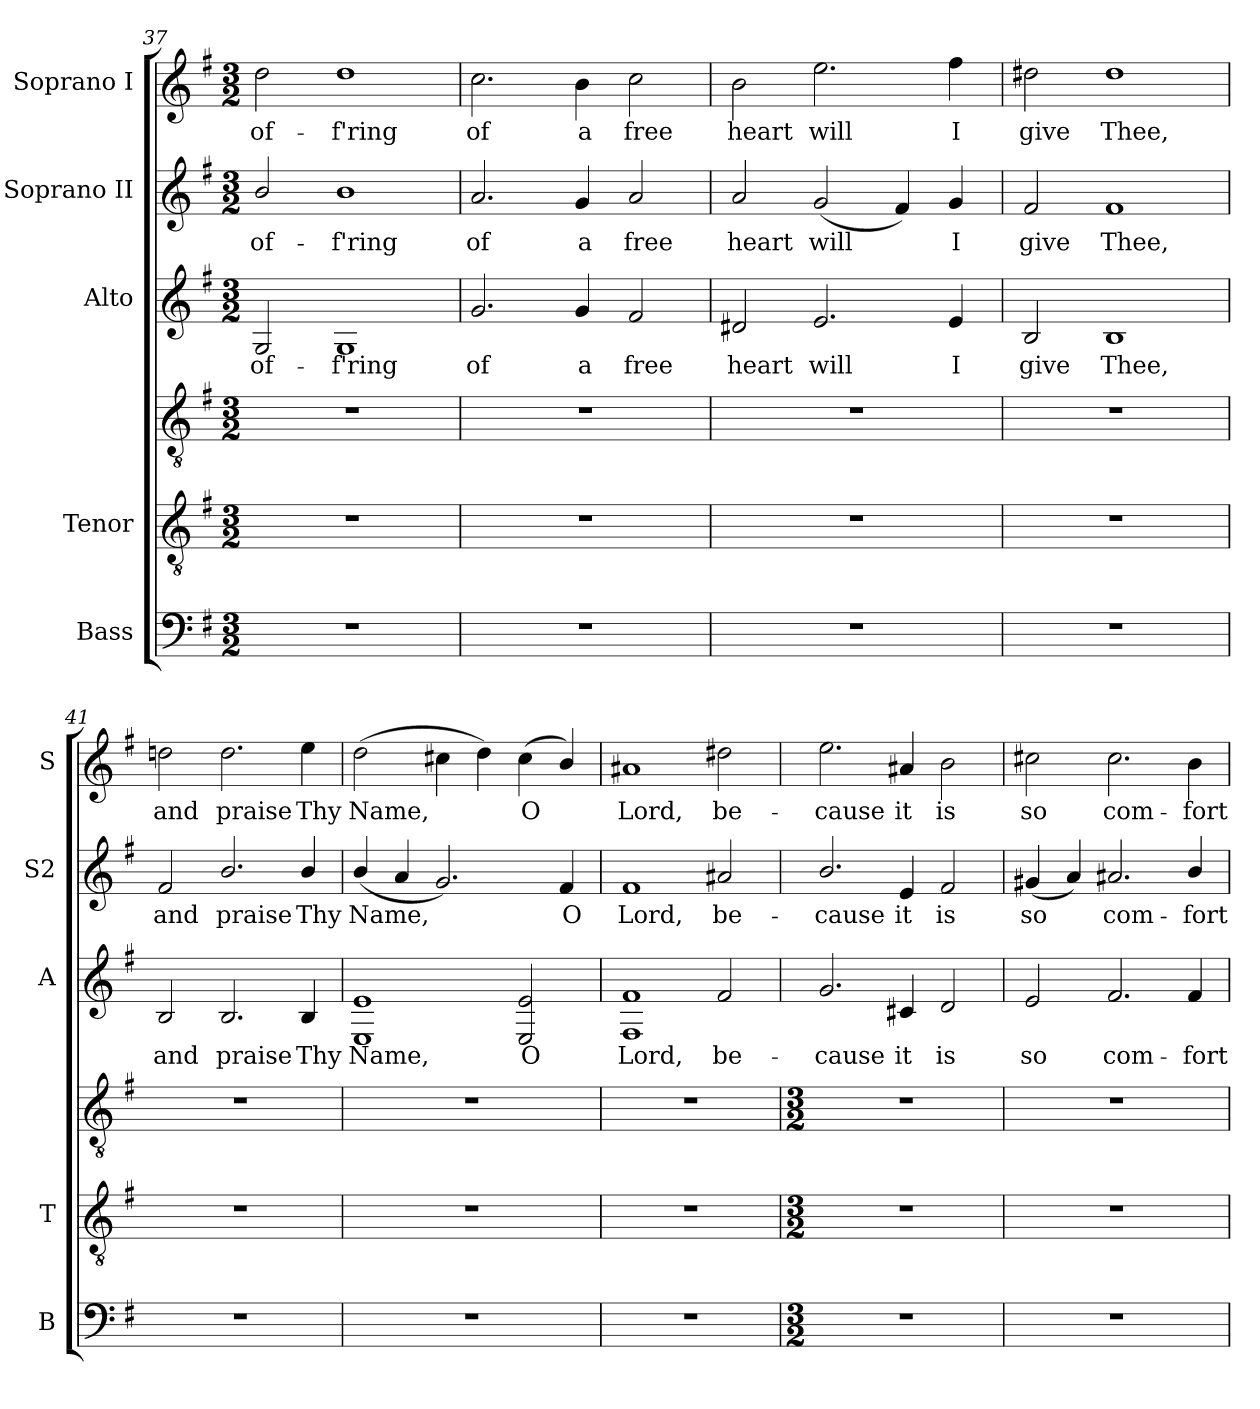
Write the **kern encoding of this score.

**kern	**kern	**kern	**kern	**text	**kern	**text	**kern	**text
*part5	*part4	*part4	*part3	*part3	*part2	*part2	*part1	*part1
*staff6	*staff5	*staff4	*staff3	*staff3	*staff2	*staff2	*staff1	*staff1
*I"Bass	*I"Tenor	*	*I"Alto	*	*I"Soprano II	*	*I"Soprano I	*
*I'B	*I'T	*	*I'A	*	*I'S2	*	*I'S	*
*clefF4	*clefGv2	*clefGv2	*clefG2	*	*clefG2	*	*clefG2	*
*k[f#]	*k[f#]	*k[f#]	*k[f#]	*	*k[f#]	*	*k[f#]	*
*G:	*G:	*G:	*G:	*	*G:	*	*G:	*
*M3/2	*M3/2	*M3/2	*M3/2	*	*M3/2	*	*M3/2	*
=37	=37	=37	=37	=37	=37	=37	=37	=37
!LO:N:vis=1	!LO:N:vis=1	!LO:N:vis=1	!	!LO:LY:b	!	!LO:LY:b	!	!LO:LY:b
1.r	1.r	1.r	2G	of-	2b/	of-	2dd	of-
!	!	!	!	!LO:LY:b	!	!LO:LY:b	!	!LO:LY:b
.	.	.	1G	-f'ring	1b	-f'ring	1dd	-f'ring
=38	=38	=38	=38	=38	=38	=38	=38	=38
!LO:N:vis=1	!LO:N:vis=1	!LO:N:vis=1	!	!LO:LY:b	!	!LO:LY:b	!	!LO:LY:b
1.r	1.r	1.r	2.g	of	2.a/	of	2.cc	of
!	!	!	!	!LO:LY:b	!	!LO:LY:b	!	!LO:LY:b
.	.	.	4g	a	4g	a	4b	a
!	!	!	!	!LO:LY:b	!	!LO:LY:b	!	!LO:LY:b
.	.	.	2f#	free	2a/	free	2cc	free
=39	=39	=39	=39	=39	=39	=39	=39	=39
!LO:N:vis=1	!LO:N:vis=1	!LO:N:vis=1	!	!LO:LY:b	!	!LO:LY:b	!	!LO:LY:b
1.r	1.r	1.r	2d#X	heart	2a/	heart	2b	heart
!	!	!	!	!LO:LY:b	!	!LO:LY:b	!	!LO:LY:b
.	.	.	2.e	will	(<2g	will	2.ee	will
.	.	.	.	.	4f#)	.	.	.
!	!	!	!	!LO:LY:b	!	!LO:LY:b	!	!LO:LY:b
.	.	.	4e	I	4g	I	4ff#	I
=40	=40	=40	=40	=40	=40	=40	=40	=40
!LO:N:vis=1	!LO:N:vis=1	!LO:N:vis=1	!	!LO:LY:b	!	!LO:LY:b	!	!LO:LY:b
1.r	1.r	1.r	2B	give	2f#	give	2dd#X	give
!	!	!	!	!LO:LY:b	!	!LO:LY:b	!	!LO:LY:b
.	.	.	1B	Thee,	1f#	Thee,	1dd#	Thee,
=41	=41	=41	=41	=41	=41	=41	=41	=41
!LO:N:vis=1	!LO:N:vis=1	!LO:N:vis=1	!	!LO:LY:b	!	!LO:LY:b	!	!LO:LY:b
1.r	1.r	1.r	2B	and	2f#	and	2ddn	and
!	!	!	!	!LO:LY:b	!	!LO:LY:b	!	!LO:LY:b
.	.	.	2.B	praise	2.b/	praise	2.dd	praise
!	!	!	!	!LO:LY:b	!	!LO:LY:b	!	!LO:LY:b
.	.	.	4B	Thy	4b/	Thy	4ee	Thy
=42	=42	=42	=42	=42	=42	=42	=42	=42
!LO:N:vis=1	!LO:N:vis=1	!LO:N:vis=1	!	!LO:LY:b	!	!LO:LY:b	!	!LO:LY:b
1.r	1.r	1.r	1E 1e	Name,	(<4b/	Name,	(>2dd	Name,
.	.	.	.	.	4a/	.	.	.
.	.	.	.	.	2.g)	.	4cc#X	.
.	.	.	.	.	.	.	4dd)	.
!	!	!	!	!LO:LY:b	!	!	!	!LO:LY:b
.	.	.	2E 2e	O	.	.	(<4cc#	O
!	!	!	!	!	!	!LO:LY:b	!	!
.	.	.	.	.	4f#	O	4b/)	.
=43	=43	=43	=43	=43	=43	=43	=43	=43
!LO:N:vis=1	!LO:N:vis=1	!LO:N:vis=1	!	!LO:LY:b	!	!LO:LY:b	!	!LO:LY:b
1.r	1.r	1.r	1F# 1f#	Lord,	1f#	Lord,	1a#X	Lord,
!	!	!	!	!LO:LY:b	!	!LO:LY:b	!	!LO:LY:b
.	.	.	2f#	be-	2a#X	be-	2dd#X	be-
!!LO:LB:g=z
=44	=44	=44	=44	=44	=44	=44	=44	=44
*M3/2	*M3/2	*M3/2	*	*	*	*	*	*
!	!	!	!	!LO:LY:b	!	!LO:LY:b	!	!LO:LY:b
1.r	1.r	1.r	2.g	-cause	2.b/	-cause	2.ee	-cause
!	!	!	!	!LO:LY:b	!	!LO:LY:b	!	!LO:LY:b
.	.	.	4c#X	it	4e	it	4a#X	it
!	!	!	!	!LO:LY:b	!	!LO:LY:b	!	!LO:LY:b
.	.	.	2d	is	2f#	is	2b	is
=45	=45	=45	=45	=45	=45	=45	=45	=45
!	!	!	!	!LO:LY:b	!	!LO:LY:b	!	!LO:LY:b
1.r	1.r	1.r	2e	so	(<4g#X	so	2cc#X	so
.	.	.	.	.	4a)	.	.	.
!	!	!	!	!LO:LY:b	!	!LO:LY:b	!	!LO:LY:b
.	.	.	2.f#	com-	2.a#X/	com-	2.cc#	com-
!	!	!	!	!LO:LY:b	!	!LO:LY:b	!	!LO:LY:b
.	.	.	4f#	-fort-	4b/	-fort-	4b	-fort-
=	=	=	=	=	=	=	=	=
*-	*-	*-	*-	*-	*-	*-	*-	*-
